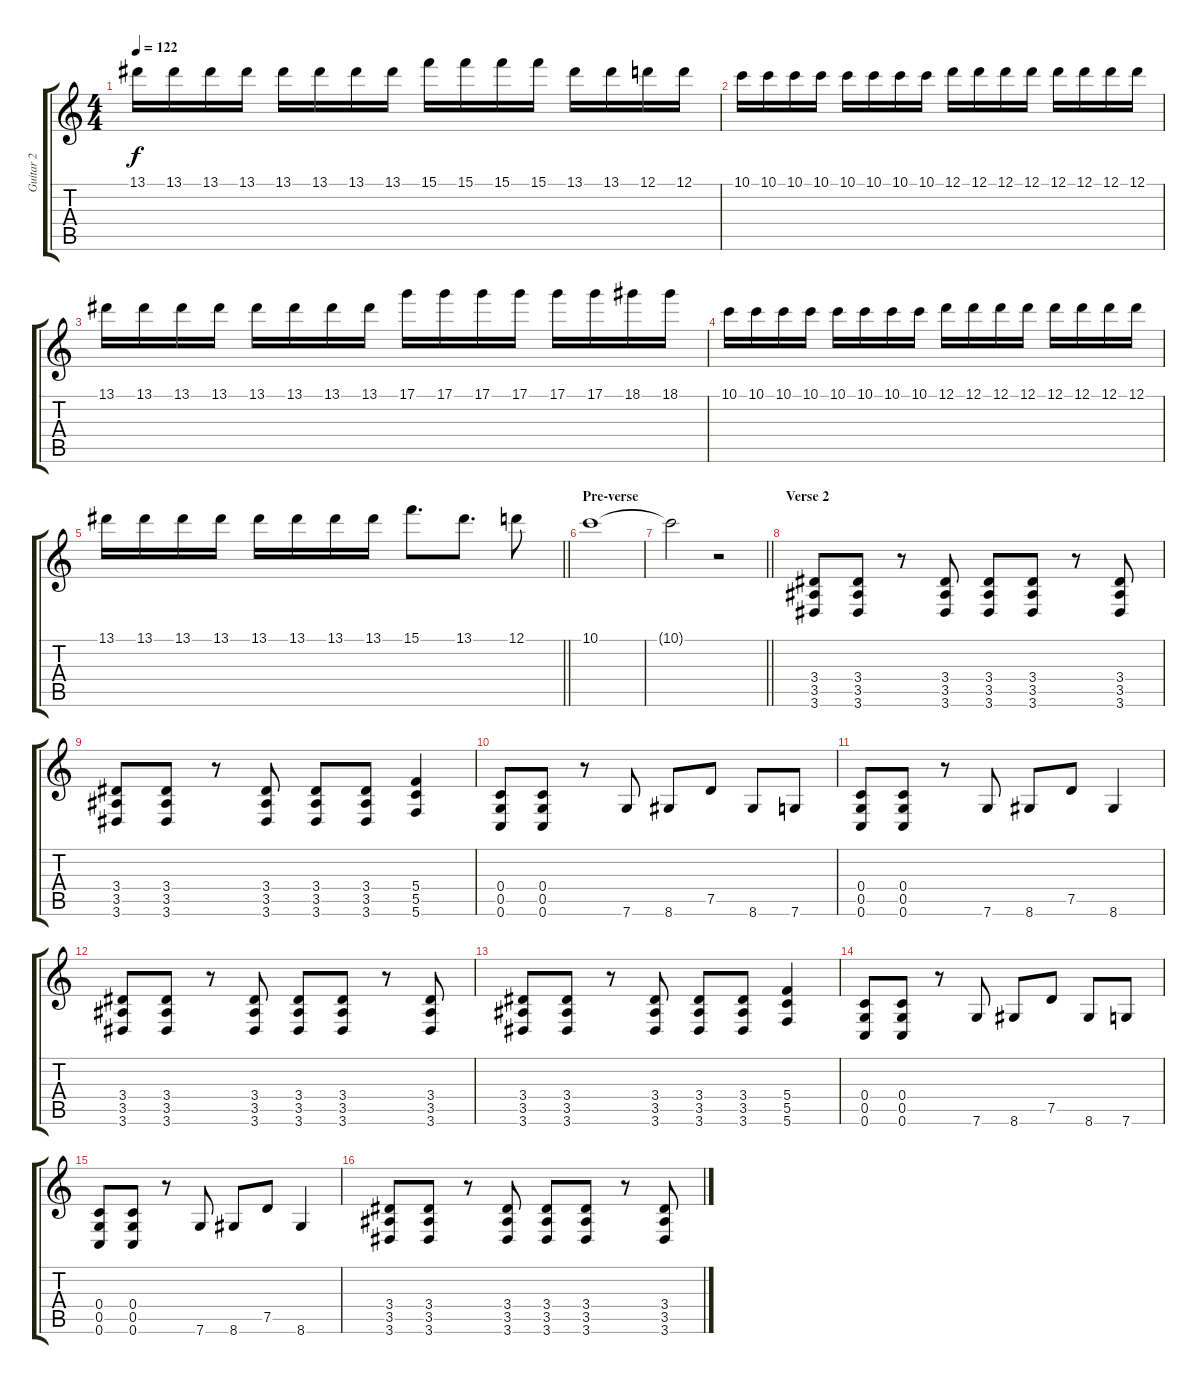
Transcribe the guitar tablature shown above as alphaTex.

\track ("Guitar 2" "Guitar 2") {instrument overdrivenguitar}
\staff {score tabs}
\tuning (D4 A3 F3 C3 G2 C2) {hide}
\ts (4 4)
\tempo 122
\clef g2
\ks c
13.1.16{dy f} 13.1.16 13.1.16 13.1.16 13.1.16 13.1.16 13.1.16 13.1.16 15.1.16 15.1.16 15.1.16 15.1.16 13.1.16 13.1.16 12.1.16 12.1.16 |
10.1.16 10.1.16 10.1.16 10.1.16 10.1.16 10.1.16 10.1.16 10.1.16 12.1.16 12.1.16 12.1.16 12.1.16 12.1.16 12.1.16 12.1.16 12.1.16 |
13.1.16 13.1.16 13.1.16 13.1.16 13.1.16 13.1.16 13.1.16 13.1.16 17.1.16 17.1.16 17.1.16 17.1.16 17.1.16 17.1.16 18.1.16 18.1.16 |
10.1.16 10.1.16 10.1.16 10.1.16 10.1.16 10.1.16 10.1.16 10.1.16 12.1.16 12.1.16 12.1.16 12.1.16 12.1.16 12.1.16 12.1.16 12.1.16 |
\barLineRight lightlight
13.1.16 13.1.16 13.1.16 13.1.16 13.1.16 13.1.16 13.1.16 13.1.16 15.1.8{d} 13.1.8{d} 12.1.8 |
\section ("" "Pre-verse")
10.1.1 |
\barLineRight lightlight
10.1{t}.2 r.2 |
\section ("" "Verse 2")
(3.4 3.5 3.6).8{volume 13} (3.4 3.5 3.6).8 r.8 (3.4 3.5 3.6).8 (3.4 3.5 3.6).8 (3.4 3.5 3.6).8 r.8 (3.4 3.5 3.6).8 |
(3.4 3.5 3.6).8 (3.4 3.5 3.6).8 r.8 (3.4 3.5 3.6).8 (3.4 3.5 3.6).8 (3.4 3.5 3.6).8 (5.4 5.5 5.6).4 |
(0.4 0.5 0.6).8 (0.4 0.5 0.6).8 r.8 7.6.8 8.6.8 7.5.8 8.6.8 7.6.8 |
(0.4 0.5 0.6).8 (0.4 0.5 0.6).8 r.8 7.6.8 8.6.8 7.5.8 8.6.4 |
(3.4 3.5 3.6).8 (3.4 3.5 3.6).8 r.8 (3.4 3.5 3.6).8 (3.4 3.5 3.6).8 (3.4 3.5 3.6).8 r.8 (3.4 3.5 3.6).8 |
(3.4 3.5 3.6).8 (3.4 3.5 3.6).8 r.8 (3.4 3.5 3.6).8 (3.4 3.5 3.6).8 (3.4 3.5 3.6).8 (5.4 5.5 5.6).4 |
(0.4 0.5 0.6).8 (0.4 0.5 0.6).8 r.8 7.6.8 8.6.8 7.5.8 8.6.8 7.6.8 |
(0.4 0.5 0.6).8 (0.4 0.5 0.6).8 r.8 7.6.8 8.6.8 7.5.8 8.6.4 |
(3.4 3.5 3.6).8 (3.4 3.5 3.6).8 r.8 (3.4 3.5 3.6).8 (3.4 3.5 3.6).8 (3.4 3.5 3.6).8 r.8 (3.4 3.5 3.6).8
